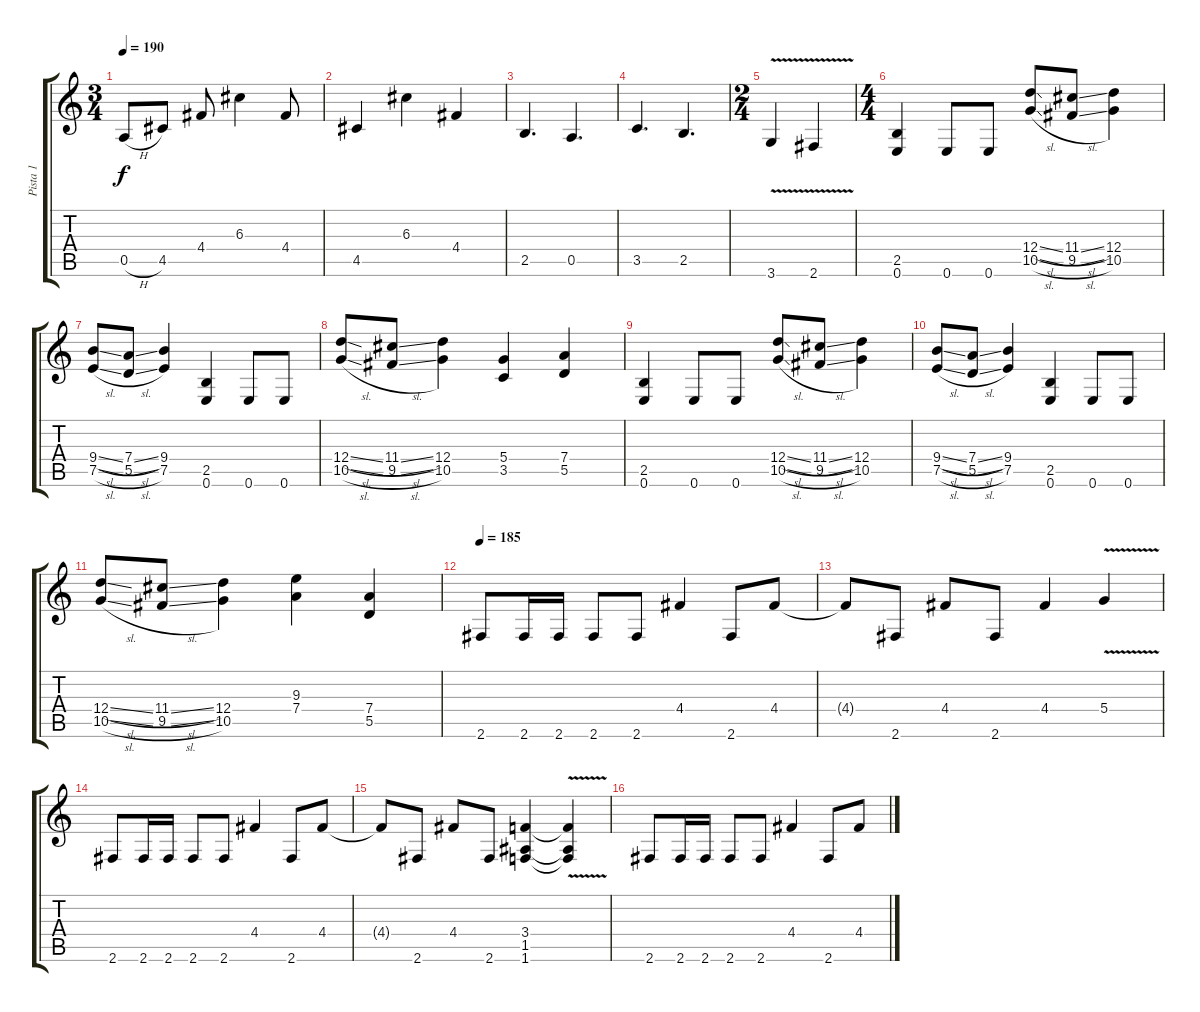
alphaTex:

\track ("Pista 1" "Pista 1") {instrument overdrivenguitar}
\staff {score tabs}
\tuning (E4 B3 G3 D3 A2 E2) {hide}
\ts (3 4)
\tempo 190
\clef g2
\ks c
0.5{h}.8{dy f} 4.5.8 4.4.8 6.3.4 4.4.8 |
4.5.4 6.3.4 4.4.4 |
2.5.4{d} 0.5.4{d} |
3.5.4{d} 2.5.4{d} |
\ts (2 4)
3.6{v}.4 2.6{v}.4 |
\ts (4 4)
(2.5 0.6).4 0.6.8 0.6.8 (12.4{sl} 10.5{sl}).8 (11.4{sl} 9.5{sl}).8 (12.4 10.5).4 |
(9.4{sl} 7.5{sl}).8 (7.4{sl} 5.5{sl}).8 (9.4 7.5).4 (2.5 0.6).4 0.6.8 0.6.8 |
(12.4{sl} 10.5{sl}).8 (11.4{sl} 9.5{sl}).8 (12.4 10.5).4 (5.4 3.5).4 (7.4 5.5).4 |
(2.5 0.6).4 0.6.8 0.6.8 (12.4{sl} 10.5{sl}).8 (11.4{sl} 9.5{sl}).8 (12.4 10.5).4 |
(9.4{sl} 7.5{sl}).8 (7.4{sl} 5.5{sl}).8 (9.4 7.5).4 (2.5 0.6).4 0.6.8 0.6.8 |
(12.4{sl} 10.5{sl}).8 (11.4{sl} 9.5{sl}).8 (12.4 10.5).4 (9.3 7.4).4 (7.4 5.5).4 |
\tempo 185
2.6.8 2.6.16 2.6.16 2.6.8 2.6.8 4.4.4 2.6.8 4.4.8 |
4.4{t}.8 2.6.8 4.4.8 2.6.8 4.4.4 5.4{v}.4 |
2.6.8 2.6.16 2.6.16 2.6.8 2.6.8 4.4.4 2.6.8 4.4.8 |
4.4{t}.8 2.6.8 4.4.8 2.6.8 (3.4 1.5 1.6).4 (3.4{v t} 1.5{t} 1.6{t}).4 |
2.6.8 2.6.16 2.6.16 2.6.8 2.6.8 4.4.4 2.6.8 4.4.8
